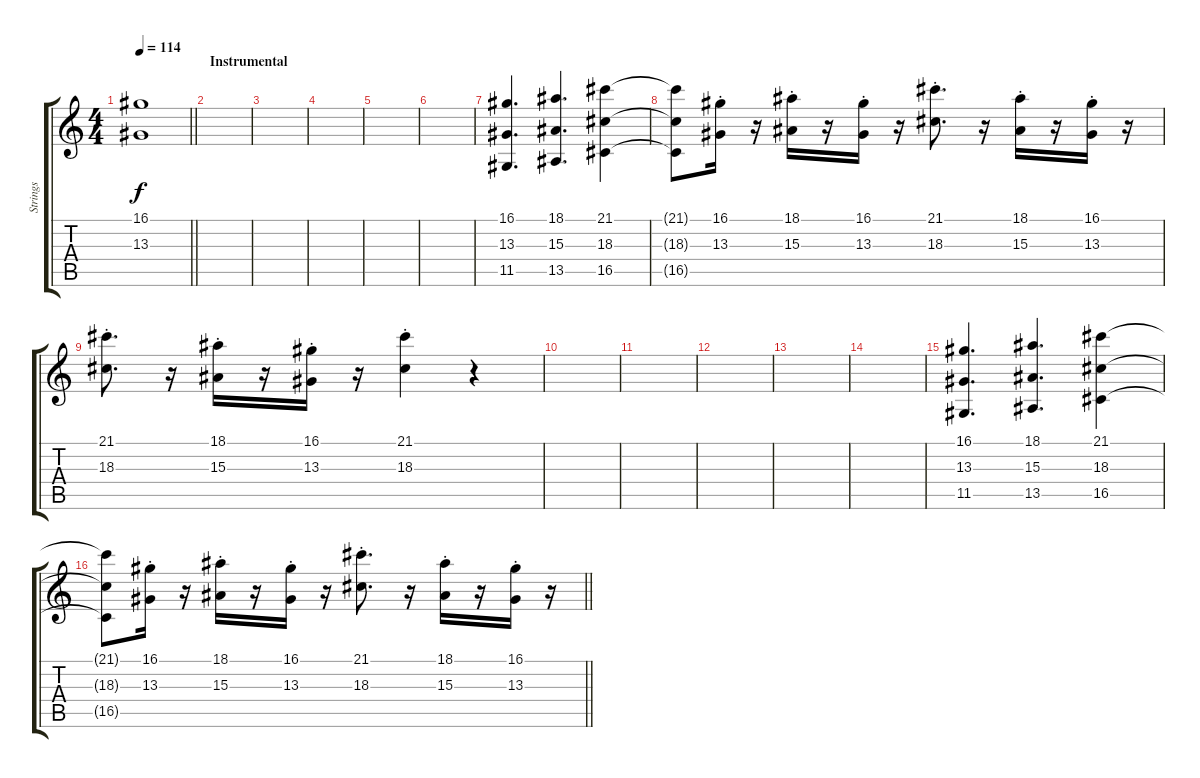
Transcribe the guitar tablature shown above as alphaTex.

\track ("Strings" "Strings") {instrument stringensemble1}
\staff {score tabs}
\tuning (E4 B3 G3 D3 A2 E2) {hide}
\ts (4 4)
\tempo 114
\clef g2
\barLineRight lightlight
\ks c
(16.1 13.3).1{dy f} |
\section ("" "Instrumental")
|
|
|
|
|
(16.1 13.3 11.5).4{d} (18.1 15.3 13.5).4{d} (21.1 18.3 16.5).4 |
(21.1{t} 18.3{t} 16.5{t}).8 (16.1{st} 13.3{st}).16 r.16 (18.1{st} 15.3{st}).16 r.16 (16.1{st} 13.3{st}).16 r.16 (21.1{st} 18.3{st}).8{d} r.16 (18.1{st} 15.3{st}).16 r.16 (16.1{st} 13.3{st}).16 r.16 |
(21.1{st} 18.3{st}).8{d} r.16 (18.1{st} 15.3{st}).16 r.16 (16.1{st} 13.3{st}).16 r.16 (21.1{st} 18.3{st}).4 r.4 |
|
|
|
|
|
(16.1 13.3 11.5).4{d} (18.1 15.3 13.5).4{d} (21.1 18.3 16.5).4 |
\barLineRight lightlight
(21.1{t} 18.3{t} 16.5{t}).8 (16.1{st} 13.3{st}).16 r.16 (18.1{st} 15.3{st}).16 r.16 (16.1{st} 13.3{st}).16 r.16 (21.1{st} 18.3{st}).8{d} r.16 (18.1{st} 15.3{st}).16 r.16 (16.1{st} 13.3{st}).16 r.16
